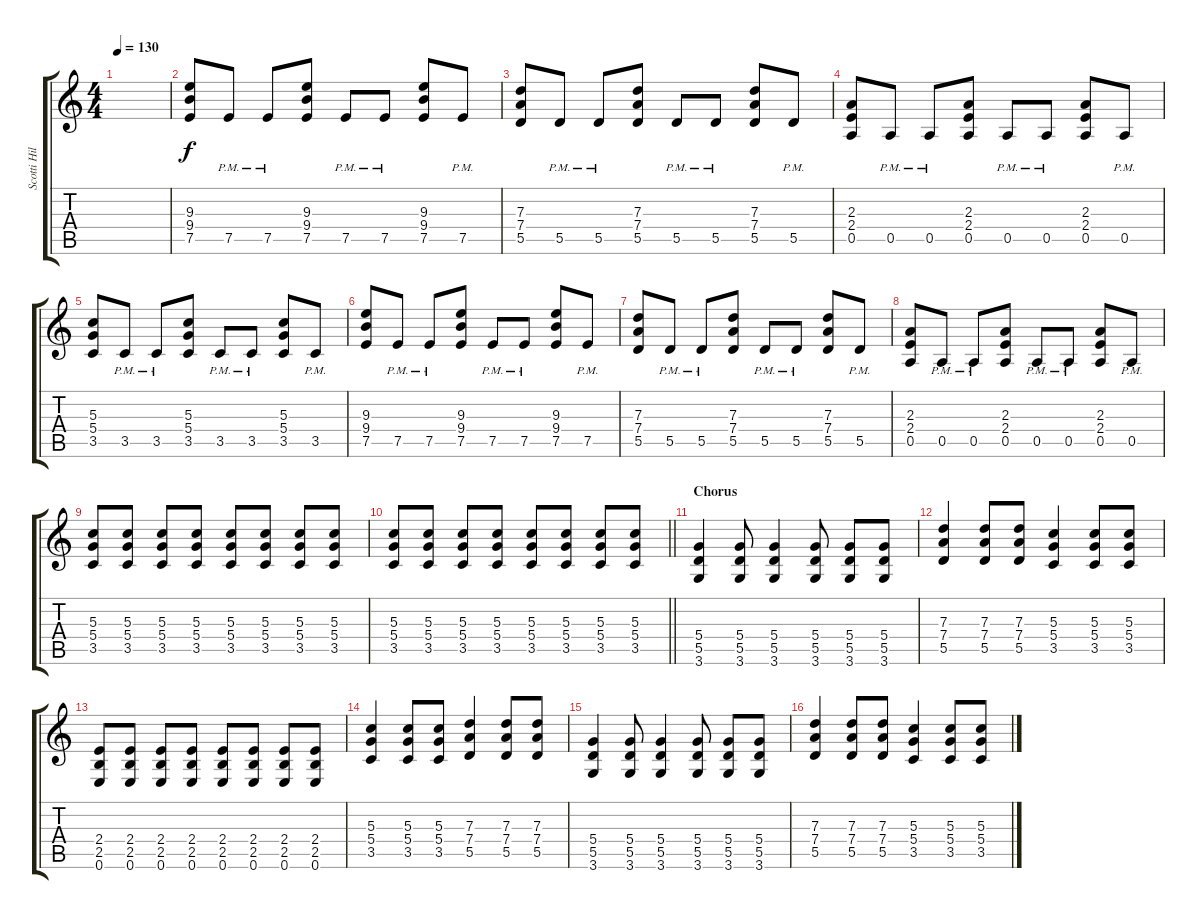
\track ("Scotti Hill" "Scotti Hil") {instrument overdrivenguitar}
\staff {score tabs}
\tuning (E4 B3 G3 D3 A2 E2) {hide}
\ts (4 4)
\tempo 130
\clef g2
\ks c
|
(9.3 9.4 7.5).8 7.5{pm}.8 7.5{pm}.8 (9.3 9.4 7.5).8 7.5{pm}.8 7.5{pm}.8 (9.3 9.4 7.5).8 7.5{pm}.8 |
(7.3 7.4 5.5).8 5.5{pm}.8 5.5{pm}.8 (7.3 7.4 5.5).8 5.5{pm}.8 5.5{pm}.8 (7.3 7.4 5.5).8 5.5{pm}.8 |
(2.3 2.4 0.5).8 0.5{pm}.8 0.5{pm}.8 (2.3 2.4 0.5).8 0.5{pm}.8 0.5{pm}.8 (2.3 2.4 0.5).8 0.5{pm}.8 |
(5.3 5.4 3.5).8 3.5{pm}.8 3.5{pm}.8 (5.3 5.4 3.5).8 3.5{pm}.8 3.5{pm}.8 (5.3 5.4 3.5).8 3.5{pm}.8 |
(9.3 9.4 7.5).8 7.5{pm}.8 7.5{pm}.8 (9.3 9.4 7.5).8 7.5{pm}.8 7.5{pm}.8 (9.3 9.4 7.5).8 7.5{pm}.8 |
(7.3 7.4 5.5).8 5.5{pm}.8 5.5{pm}.8 (7.3 7.4 5.5).8 5.5{pm}.8 5.5{pm}.8 (7.3 7.4 5.5).8 5.5{pm}.8 |
(2.3 2.4 0.5).8 0.5{pm}.8 0.5{pm}.8 (2.3 2.4 0.5).8 0.5{pm}.8 0.5{pm}.8 (2.3 2.4 0.5).8 0.5{pm}.8 |
(5.3 5.4 3.5).8 (5.3 5.4 3.5).8 (5.3 5.4 3.5).8 (5.3 5.4 3.5).8 (5.3 5.4 3.5).8 (5.3 5.4 3.5).8 (5.3 5.4 3.5).8 (5.3 5.4 3.5).8 |
\barLineRight lightlight
(5.3 5.4 3.5).8 (5.3 5.4 3.5).8 (5.3 5.4 3.5).8 (5.3 5.4 3.5).8 (5.3 5.4 3.5).8 (5.3 5.4 3.5).8 (5.3 5.4 3.5).8 (5.3 5.4 3.5).8 |
\section ("" "Chorus")
(5.4 5.5 3.6).4 (5.4 5.5 3.6).8 (5.4 5.5 3.6).4 (5.4 5.5 3.6).8 (5.4 5.5 3.6).8 (5.4 5.5 3.6).8 |
(7.3 7.4 5.5).4 (7.3 7.4 5.5).8 (7.3 7.4 5.5).8 (5.3 5.4 3.5).4 (5.3 5.4 3.5).8 (5.3 5.4 3.5).8 |
(2.4 2.5 0.6).8 (2.4 2.5 0.6).8 (2.4 2.5 0.6).8 (2.4 2.5 0.6).8 (2.4 2.5 0.6).8 (2.4 2.5 0.6).8 (2.4 2.5 0.6).8 (2.4 2.5 0.6).8 |
(5.3 5.4 3.5).4 (5.3 5.4 3.5).8 (5.3 5.4 3.5).8 (7.3 7.4 5.5).4 (7.3 7.4 5.5).8 (7.3 7.4 5.5).8 |
(5.4 5.5 3.6).4 (5.4 5.5 3.6).8 (5.4 5.5 3.6).4 (5.4 5.5 3.6).8 (5.4 5.5 3.6).8 (5.4 5.5 3.6).8 |
(7.3 7.4 5.5).4 (7.3 7.4 5.5).8 (7.3 7.4 5.5).8 (5.3 5.4 3.5).4 (5.3 5.4 3.5).8 (5.3 5.4 3.5).8
